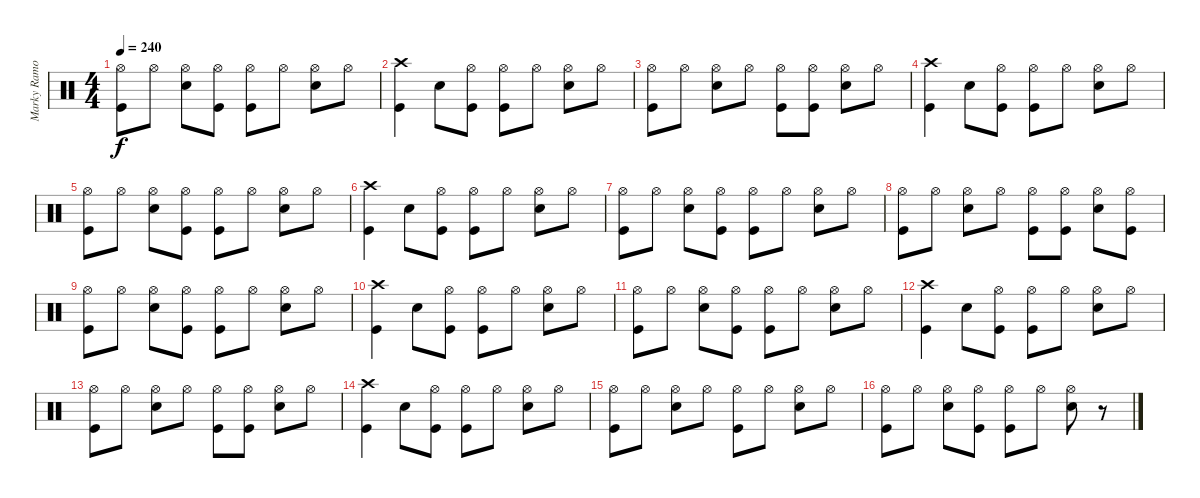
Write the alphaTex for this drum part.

\track ("Marky Ramone" "Marky Ramo") {instrument percussion}
\staff {score}
\articulation defaults
\ts (4 4)
\tempo 240
\clef neutral
\ks c
("Kick (hit)" "Hi-Hat (open)").8{dy f} "Hi-Hat (open)".8 ("Snare (hit) 2" "Hi-Hat (open)").8 ("Kick (hit)" "Hi-Hat (open)").8 ("Kick (hit)" "Hi-Hat (open)").8 "Hi-Hat (open)".8 ("Snare (hit) 2" "Hi-Hat (open)").8 "Hi-Hat (open)".8 |
("Kick (hit)" "Crash high (hit)").4 "Snare (hit) 2".8 ("Kick (hit)" "Hi-Hat (open)").8 ("Kick (hit)" "Hi-Hat (open)").8 "Hi-Hat (open)".8 ("Snare (hit) 2" "Hi-Hat (open)").8 "Hi-Hat (open)".8 |
("Kick (hit)" "Hi-Hat (open)").8 "Hi-Hat (open)".8 ("Snare (hit) 2" "Hi-Hat (open)").8 "Hi-Hat (open)".8 ("Kick (hit)" "Hi-Hat (open)").8 ("Kick (hit)" "Hi-Hat (open)").8 ("Snare (hit) 2" "Hi-Hat (open)").8 "Hi-Hat (open)".8 |
("Kick (hit)" "Crash high (hit)").4 "Snare (hit) 2".8 ("Kick (hit)" "Hi-Hat (open)").8 ("Kick (hit)" "Hi-Hat (open)").8 "Hi-Hat (open)".8 ("Snare (hit) 2" "Hi-Hat (open)").8 "Hi-Hat (open)".8 |
("Kick (hit)" "Hi-Hat (open)").8 "Hi-Hat (open)".8 ("Snare (hit) 2" "Hi-Hat (open)").8 ("Kick (hit)" "Hi-Hat (open)").8 ("Kick (hit)" "Hi-Hat (open)").8 "Hi-Hat (open)".8 ("Snare (hit) 2" "Hi-Hat (open)").8 "Hi-Hat (open)".8 |
("Kick (hit)" "Crash high (hit)").4 "Snare (hit) 2".8 ("Kick (hit)" "Hi-Hat (open)").8 ("Kick (hit)" "Hi-Hat (open)").8 "Hi-Hat (open)".8 ("Snare (hit) 2" "Hi-Hat (open)").8 "Hi-Hat (open)".8 |
("Kick (hit)" "Hi-Hat (open)").8 "Hi-Hat (open)".8 ("Snare (hit) 2" "Hi-Hat (open)").8 ("Kick (hit)" "Hi-Hat (open)").8 ("Kick (hit)" "Hi-Hat (open)").8 "Hi-Hat (open)".8 ("Snare (hit) 2" "Hi-Hat (open)").8 "Hi-Hat (open)".8 |
("Kick (hit)" "Hi-Hat (open)").8 "Hi-Hat (open)".8 ("Snare (hit) 2" "Hi-Hat (open)").8 "Hi-Hat (open)".8 ("Kick (hit)" "Hi-Hat (open)").8 ("Kick (hit)" "Hi-Hat (open)").8 ("Snare (hit) 2" "Hi-Hat (open)").8 ("Kick (hit)" "Hi-Hat (open)").8 |
("Kick (hit)" "Hi-Hat (open)").8 "Hi-Hat (open)".8 ("Snare (hit) 2" "Hi-Hat (open)").8 ("Kick (hit)" "Hi-Hat (open)").8 ("Kick (hit)" "Hi-Hat (open)").8 "Hi-Hat (open)".8 ("Snare (hit) 2" "Hi-Hat (open)").8 "Hi-Hat (open)".8 |
("Kick (hit)" "Crash high (hit)").4 "Snare (hit) 2".8 ("Kick (hit)" "Hi-Hat (open)").8 ("Kick (hit)" "Hi-Hat (open)").8 "Hi-Hat (open)".8 ("Snare (hit) 2" "Hi-Hat (open)").8 "Hi-Hat (open)".8 |
("Kick (hit)" "Hi-Hat (open)").8 "Hi-Hat (open)".8 ("Snare (hit) 2" "Hi-Hat (open)").8 ("Kick (hit)" "Hi-Hat (open)").8 ("Kick (hit)" "Hi-Hat (open)").8 "Hi-Hat (open)".8 ("Snare (hit) 2" "Hi-Hat (open)").8 "Hi-Hat (open)".8 |
("Kick (hit)" "Crash high (hit)").4 "Snare (hit) 2".8 ("Kick (hit)" "Hi-Hat (open)").8 ("Kick (hit)" "Hi-Hat (open)").8 "Hi-Hat (open)".8 ("Snare (hit) 2" "Hi-Hat (open)").8 "Hi-Hat (open)".8 |
("Kick (hit)" "Hi-Hat (open)").8 "Hi-Hat (open)".8 ("Snare (hit) 2" "Hi-Hat (open)").8 "Hi-Hat (open)".8 ("Kick (hit)" "Hi-Hat (open)").8 ("Kick (hit)" "Hi-Hat (open)").8 ("Snare (hit) 2" "Hi-Hat (open)").8 "Hi-Hat (open)".8 |
("Kick (hit)" "Crash high (hit)").4 "Snare (hit) 2".8 ("Kick (hit)" "Hi-Hat (open)").8 ("Kick (hit)" "Hi-Hat (open)").8 "Hi-Hat (open)".8 ("Snare (hit) 2" "Hi-Hat (open)").8 "Hi-Hat (open)".8 |
("Kick (hit)" "Hi-Hat (open)").8 "Hi-Hat (open)".8 ("Snare (hit) 2" "Hi-Hat (open)").8 "Hi-Hat (open)".8 ("Kick (hit)" "Hi-Hat (open)").8 "Hi-Hat (open)".8 ("Snare (hit) 2" "Hi-Hat (open)").8 "Hi-Hat (open)".8 |
("Kick (hit)" "Hi-Hat (open)").8 "Hi-Hat (open)".8 ("Snare (hit) 2" "Hi-Hat (open)").8 ("Kick (hit)" "Hi-Hat (open)").8 ("Kick (hit)" "Hi-Hat (open)").8 "Hi-Hat (open)".8 ("Snare (hit) 2" "Hi-Hat (open)").8 r.8
